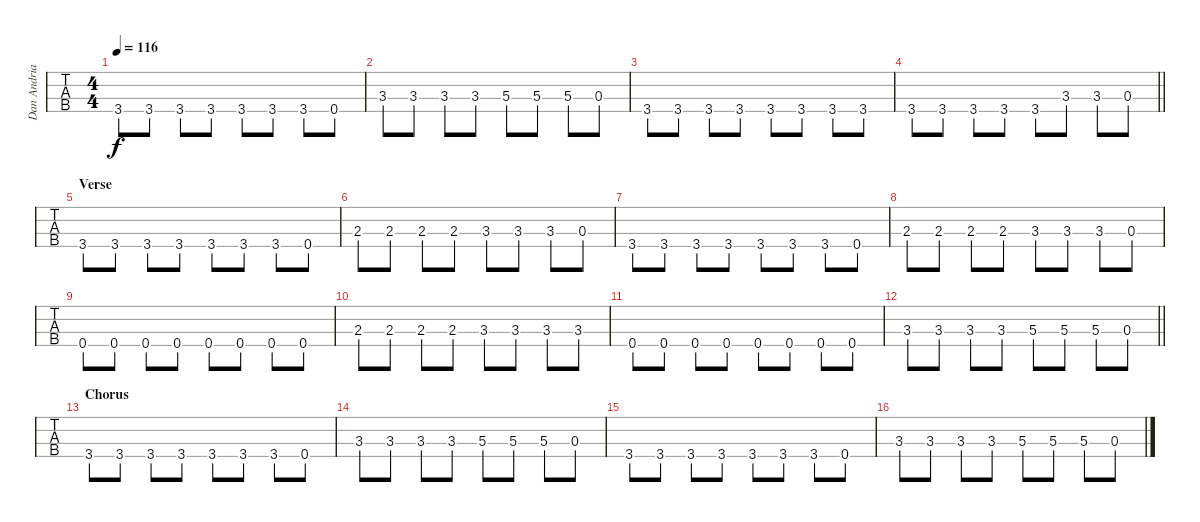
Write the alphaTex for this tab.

\track ("Dan Andriano - Bass" "Dan Andria") {instrument electricbassfinger}
\staff {tabs}
\tuning (G2 D2 A1 E1) {hide}
\ts (4 4)
\tempo 116
\clef f4
\ks g
3.4.8{dy f} 3.4.8 3.4.8 3.4.8 3.4.8 3.4.8 3.4.8 0.4.8 |
3.3.8 3.3.8 3.3.8 3.3.8 5.3.8 5.3.8 5.3.8 0.3.8 |
3.4.8 3.4.8 3.4.8 3.4.8 3.4.8 3.4.8 3.4.8 3.4.8 |
\barLineRight lightlight
3.4.8 3.4.8 3.4.8 3.4.8 3.4.8 3.3.8 3.3.8 0.3.8 |
\section ("" "Verse")
3.4.8 3.4.8 3.4.8 3.4.8 3.4.8 3.4.8 3.4.8 0.4.8 |
2.3.8 2.3.8 2.3.8 2.3.8 3.3.8 3.3.8 3.3.8 0.3.8 |
3.4.8 3.4.8 3.4.8 3.4.8 3.4.8 3.4.8 3.4.8 0.4.8 |
2.3.8 2.3.8 2.3.8 2.3.8 3.3.8 3.3.8 3.3.8 0.3.8 |
0.4.8 0.4.8 0.4.8 0.4.8 0.4.8 0.4.8 0.4.8 0.4.8 |
2.3.8 2.3.8 2.3.8 2.3.8 3.3.8 3.3.8 3.3.8 3.3.8 |
0.4.8 0.4.8 0.4.8 0.4.8 0.4.8 0.4.8 0.4.8 0.4.8 |
\barLineRight lightlight
3.3.8 3.3.8 3.3.8 3.3.8 5.3.8 5.3.8 5.3.8 0.3.8 |
\section ("" "Chorus")
3.4.8 3.4.8 3.4.8 3.4.8 3.4.8 3.4.8 3.4.8 0.4.8 |
3.3.8 3.3.8 3.3.8 3.3.8 5.3.8 5.3.8 5.3.8 0.3.8 |
3.4.8 3.4.8 3.4.8 3.4.8 3.4.8 3.4.8 3.4.8 0.4.8 |
3.3.8 3.3.8 3.3.8 3.3.8 5.3.8 5.3.8 5.3.8 0.3.8
